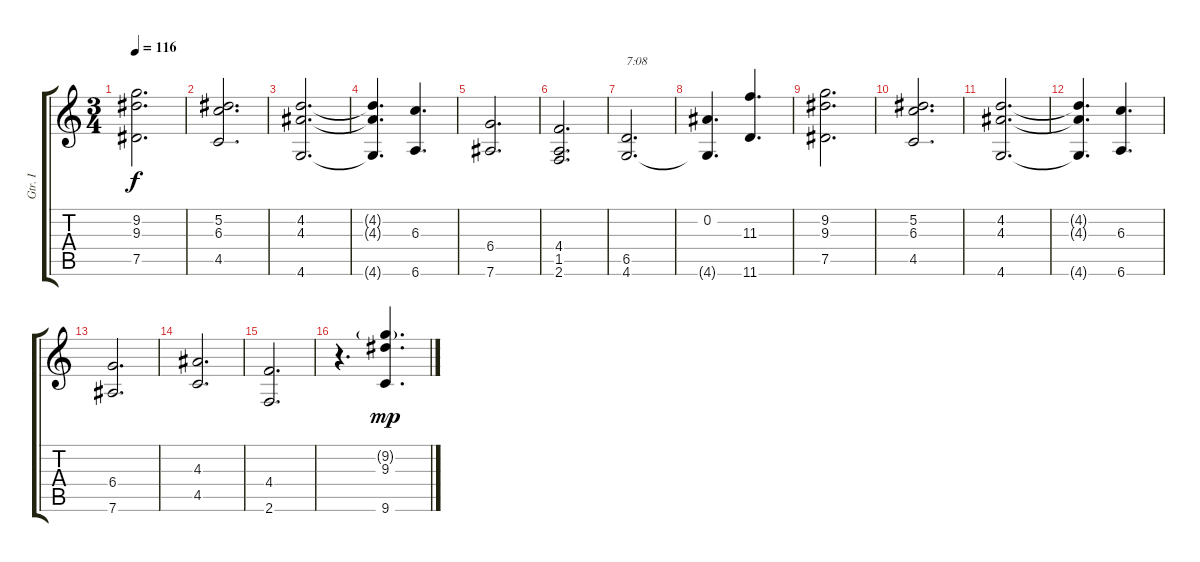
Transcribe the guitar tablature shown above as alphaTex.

\track ("Gtr. I" "Gtr. I") {instrument electricguitarmuted}
\staff {score tabs}
\tuning (Eb4 Bb3 Gb3 Db3 Ab2 Eb2) {hide}
\ts (3 4)
\tempo 116
\clef g2
\ks c
(9.2 9.3 7.5).2{d dy f} |
(5.2 6.3 4.5).2{d} |
(4.2 4.3 4.6).2{d} |
(4.2{t} 4.3{t} 4.6{t}).4{d} (6.3 6.6).4{d} |
(6.4 7.6).2{d} |
(4.4 1.5 2.6).2{d} |
(6.5 4.6).2{d txt "7:08"} |
(0.2 4.6{t}).4{d} (11.3 11.6).4{d} |
(9.2 9.3 7.5).2{d} |
(5.2 6.3 4.5).2{d} |
(4.2 4.3 4.6).2{d} |
(4.2{t} 4.3{t} 4.6{t}).4{d} (6.3 6.6).4{d} |
(6.4 7.6).2{d} |
(4.3 4.5).2{d} |
(4.4 2.6).2{d} |
r.4{d} (9.2{g} 9.3 9.6).4{d dy mp}
